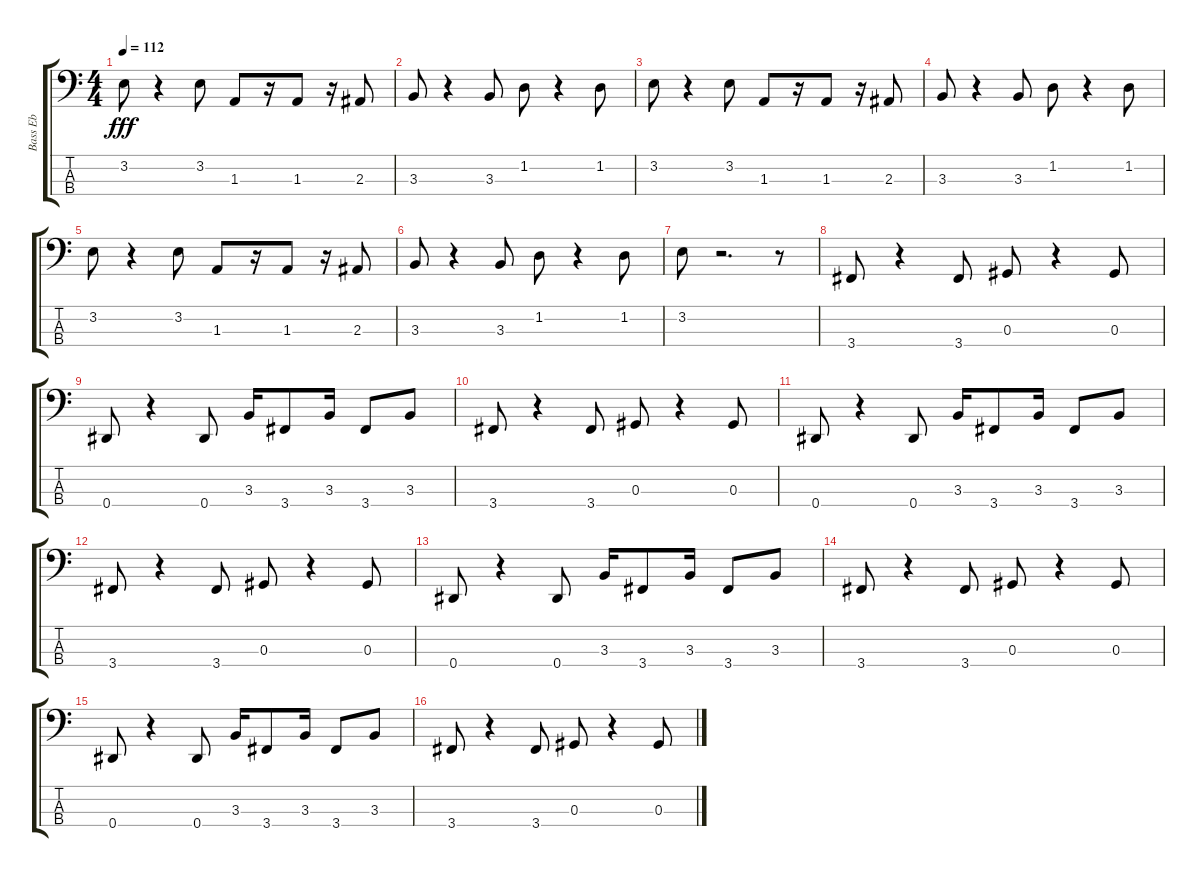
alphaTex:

\track ("Bass Eb" "Bass Eb") {instrument electricbassfinger}
\staff {score tabs}
\tuning (Gb2 Db2 Ab1 Eb1) {hide}
\ts (4 4)
\tempo 112
\clef f4
\ks c
3.2.8{dy fff} r.4 3.2.8 1.3.8 r.16 1.3.8 r.16 2.3.8 |
3.3.8 r.4 3.3.8 1.2.8 r.4 1.2.8 |
3.2.8 r.4 3.2.8 1.3.8 r.16 1.3.8 r.16 2.3.8 |
3.3.8 r.4 3.3.8 1.2.8 r.4 1.2.8 |
3.2.8 r.4 3.2.8 1.3.8 r.16 1.3.8 r.16 2.3.8 |
3.3.8 r.4 3.3.8 1.2.8 r.4 1.2.8 |
3.2.8 r.2{d} r.8 |
3.4.8 r.4 3.4.8 0.3.8 r.4 0.3.8 |
0.4.8 r.4 0.4.8 3.3.16 3.4.8 3.3.16 3.4.8 3.3.8 |
3.4.8 r.4 3.4.8 0.3.8 r.4 0.3.8 |
0.4.8 r.4 0.4.8 3.3.16 3.4.8 3.3.16 3.4.8 3.3.8 |
3.4.8 r.4 3.4.8 0.3.8 r.4 0.3.8 |
0.4.8 r.4 0.4.8 3.3.16 3.4.8 3.3.16 3.4.8 3.3.8 |
3.4.8 r.4 3.4.8 0.3.8 r.4 0.3.8 |
0.4.8 r.4 0.4.8 3.3.16 3.4.8 3.3.16 3.4.8 3.3.8 |
3.4.8 r.4 3.4.8 0.3.8 r.4 0.3.8
